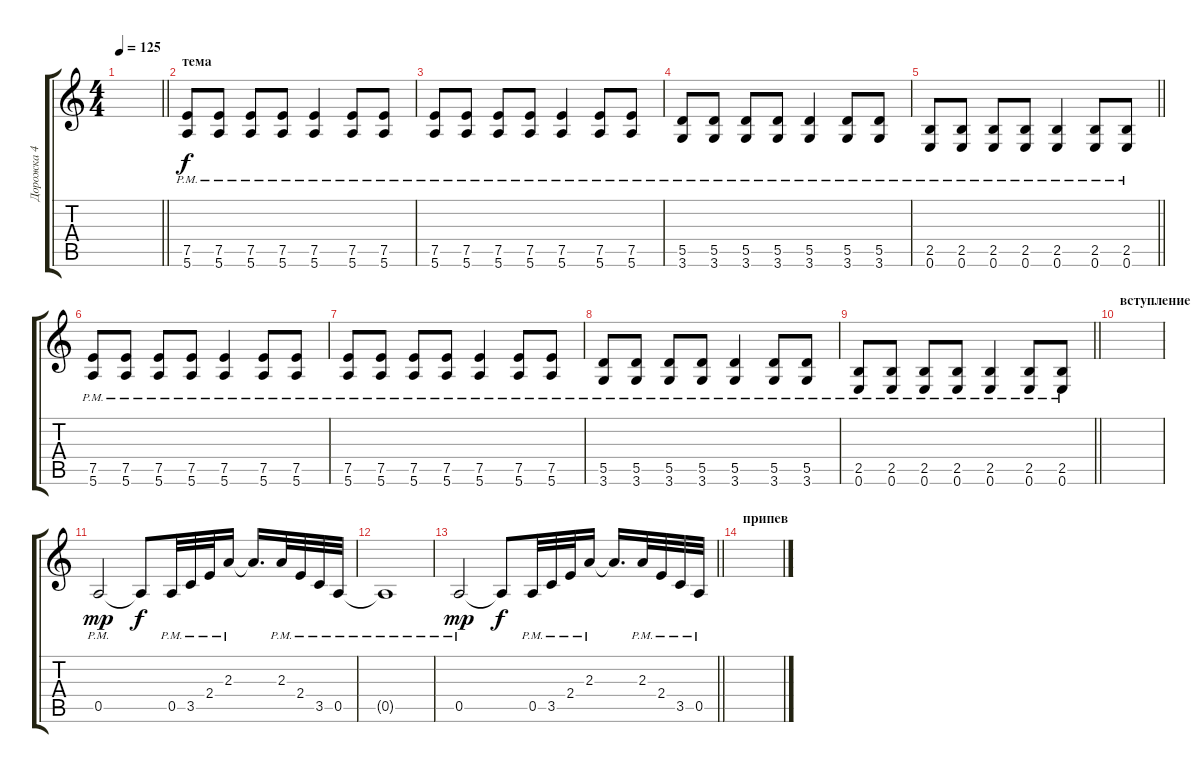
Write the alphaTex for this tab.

\track ("Дорожка 4" "Дорожка 4") {instrument overdrivenguitar}
\staff {score tabs}
\tuning (E4 B3 G3 D3 A2 E2) {hide}
\ts (4 4)
\tempo 125
\clef g2
\barLineRight lightlight
\ks c
|
\section ("" "тема")
(7.5{pm} 5.6{pm}).8 (7.5{pm} 5.6{pm}).8 (7.5{pm} 5.6{pm}).8 (7.5{pm} 5.6{pm}).8 (7.5{pm} 5.6{pm}).4 (7.5{pm} 5.6{pm}).8 (7.5{pm} 5.6{pm}).8 |
(7.5{pm} 5.6{pm}).8 (7.5{pm} 5.6{pm}).8 (7.5{pm} 5.6{pm}).8 (7.5{pm} 5.6{pm}).8 (7.5{pm} 5.6{pm}).4 (7.5{pm} 5.6{pm}).8 (7.5{pm} 5.6{pm}).8 |
(5.5{pm} 3.6{pm}).8 (5.5{pm} 3.6{pm}).8 (5.5{pm} 3.6{pm}).8 (5.5{pm} 3.6{pm}).8 (5.5{pm} 3.6{pm}).4 (5.5{pm} 3.6{pm}).8 (5.5{pm} 3.6{pm}).8 |
\barLineRight lightlight
(2.5{pm} 0.6{pm}).8 (2.5{pm} 0.6{pm}).8 (2.5{pm} 0.6{pm}).8 (2.5{pm} 0.6{pm}).8 (2.5{pm} 0.6{pm}).4 (2.5{pm} 0.6{pm}).8 (2.5{pm} 0.6{pm}).8 |
(7.5{pm} 5.6{pm}).8 (7.5{pm} 5.6{pm}).8 (7.5{pm} 5.6{pm}).8 (7.5{pm} 5.6{pm}).8 (7.5{pm} 5.6{pm}).4 (7.5{pm} 5.6{pm}).8 (7.5{pm} 5.6{pm}).8 |
(7.5{pm} 5.6{pm}).8 (7.5{pm} 5.6{pm}).8 (7.5{pm} 5.6{pm}).8 (7.5{pm} 5.6{pm}).8 (7.5{pm} 5.6{pm}).4 (7.5{pm} 5.6{pm}).8 (7.5{pm} 5.6{pm}).8 |
(5.5{pm} 3.6{pm}).8 (5.5{pm} 3.6{pm}).8 (5.5{pm} 3.6{pm}).8 (5.5{pm} 3.6{pm}).8 (5.5{pm} 3.6{pm}).4 (5.5{pm} 3.6{pm}).8 (5.5{pm} 3.6{pm}).8 |
\barLineRight lightlight
(2.5{pm} 0.6{pm}).8 (2.5{pm} 0.6{pm}).8 (2.5{pm} 0.6{pm}).8 (2.5{pm} 0.6{pm}).8 (2.5{pm} 0.6{pm}).4 (2.5{pm} 0.6{pm}).8 (2.5{pm} 0.6{pm}).8 |
\section ("" "вступление")
|
0.5{pm}.2{dy mp} 0.5{t}.8{dy f} 0.5{pm}.32 3.5{pm}.32 2.4{pm}.32 2.3{pm}.16 2.3{t}.16{d} 2.3{pm}.32 2.4{pm}.32 3.5{pm}.32 0.5{pm}.32 |
0.5{pm t}.1 |
\barLineRight lightlight
0.5{pm}.2{dy mp} 0.5{t}.8{dy f} 0.5{pm}.32 3.5{pm}.32 2.4{pm}.32 2.3{pm}.16 2.3{t}.16{d} 2.3{pm}.32 2.4{pm}.32 3.5{pm}.32 0.5{pm}.32 |
\section ("" "припев")
